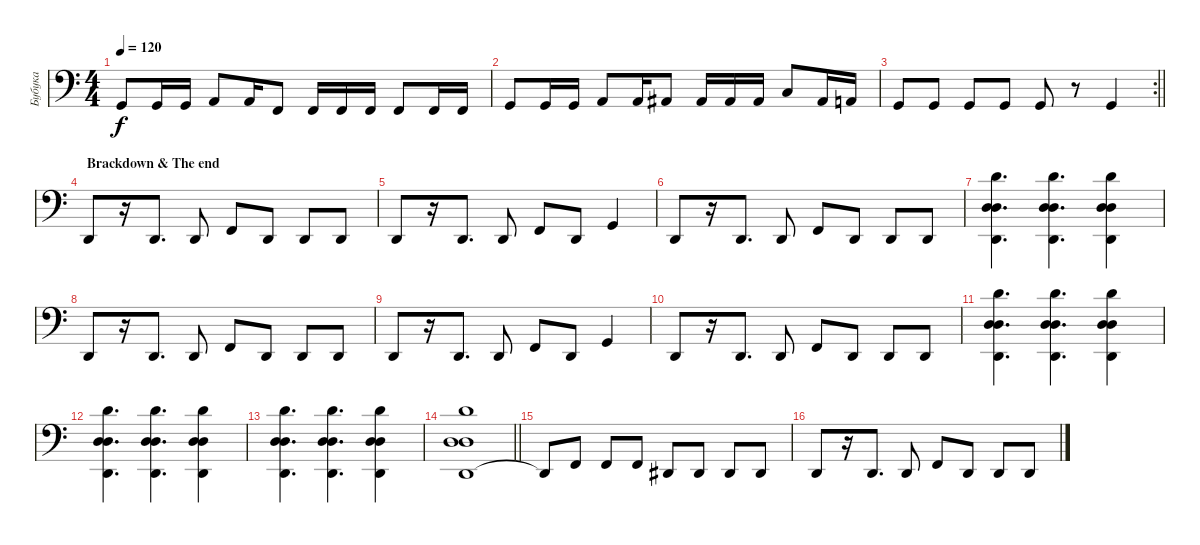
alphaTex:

\track ("Бубука " "Бубука ") {instrument electricbasspick}
\staff {score}
\tuning (G2 D2 A1 D1) {hide}
\ts (4 4)
\tempo 120
\clef f4
\ks c
5.4.8{dy f} 5.4.16 5.4.16 7.4.8 7.4.16 3.4.8 3.4.16 3.4.16 3.4.16 3.4.8 3.4.16 3.4.16 |
5.4.8 5.4.16 5.4.16 7.4.8 7.4.16 8.4.8 8.4.16 8.4.16 8.4.16 10.4.8 8.4.16 7.4.16 |
\rc 2
\barLineRight lightlight
5.4.8 5.4.8 5.4.8 5.4.8 5.4.8 r.8 5.4.4 |
\section ("" " Brackdown & The end")
0.4.8 r.16 0.4.8{d} 0.4.8 3.4.8 0.4.8 0.4.8 0.4.8 |
0.4.8 r.16 0.4.8{d} 0.4.8 3.4.8 0.4.8 5.4.4 |
0.4.8 r.16 0.4.8{d} 0.4.8 3.4.8 0.4.8 0.4.8 0.4.8 |
(7.1 0.2 5.3 0.4).4{d bd 240} (7.1 0.2 5.3 0.4).4{d bd 240} (7.1 0.2 5.3 0.4).4{bd 240} |
0.4.8 r.16 0.4.8{d} 0.4.8 3.4.8 0.4.8 0.4.8 0.4.8 |
0.4.8 r.16 0.4.8{d} 0.4.8 3.4.8 0.4.8 5.4.4 |
0.4.8 r.16 0.4.8{d} 0.4.8 3.4.8 0.4.8 0.4.8 0.4.8 |
(7.1 0.2 5.3 0.4).4{d bd 240} (7.1 0.2 5.3 0.4).4{d bd 240} (7.1 0.2 5.3 0.4).4{bd 240} |
(7.1 0.2 5.3 0.4).4{d bd 240} (7.1 0.2 5.3 0.4).4{d bd 240} (7.1 0.2 5.3 0.4).4{bd 240} |
(7.1 0.2 5.3 0.4).4{d bd 240} (7.1 0.2 5.3 0.4).4{d bd 240} (7.1 0.2 5.3 0.4).4{bd 240} |
\barLineRight lightlight
(7.1 0.2 5.3 0.4).1 |
0.4{t}.8 3.4.8 3.4.8 3.4.8 1.4.8 1.4.8 1.4.8 1.4.8 |
0.4.8 r.16 0.4.8{d} 0.4.8 3.4.8 0.4.8 0.4.8 0.4.8
